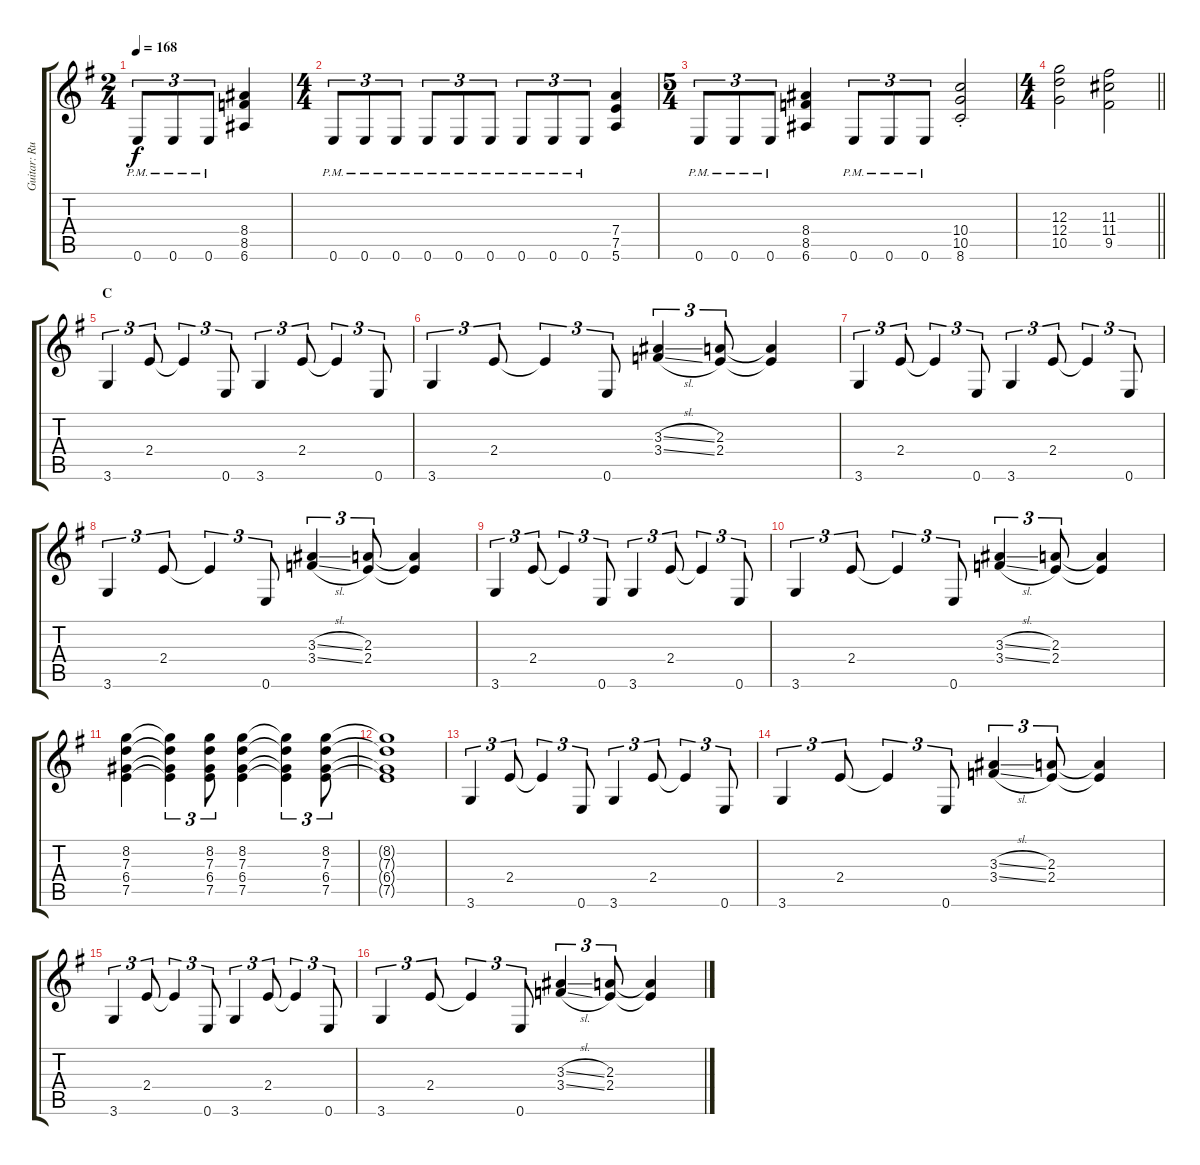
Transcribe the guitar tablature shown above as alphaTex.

\track ("Guitar: Rudolf" "Guitar: Ru") {instrument distortionguitar}
\staff {score tabs}
\tuning (E4 B3 G3 D3 A2 E2) {hide}
\ts (2 4)
\tempo 168
\clef g2
\ks g
0.6{pm}.8{tu (3 2) dy f} 0.6{pm}.8{tu (3 2)} 0.6{pm}.8{tu (3 2)} (8.4 8.5 6.6).4 |
\ts (4 4)
0.6{pm}.8{tu (3 2)} 0.6{pm}.8{tu (3 2)} 0.6{pm}.8{tu (3 2)} 0.6{pm}.8{tu (3 2)} 0.6{pm}.8{tu (3 2)} 0.6{pm}.8{tu (3 2)} 0.6{pm}.8{tu (3 2)} 0.6{pm}.8{tu (3 2)} 0.6{pm}.8{tu (3 2)} (7.4 7.5 5.6).4 |
\ts (5 4)
0.6{pm}.8{tu (3 2)} 0.6{pm}.8{tu (3 2)} 0.6{pm}.8{tu (3 2)} (8.4 8.5 6.6).4 0.6{pm}.8{tu (3 2)} 0.6{pm}.8{tu (3 2)} 0.6{pm}.8{tu (3 2)} (10.4{st} 10.5{st} 8.6{st}).2 |
\ts (4 4)
\barLineRight lightlight
(12.3 12.4 10.5).2 (11.3 11.4 9.5).2 |
\section ("" "C")
3.6.4{tu (3 2)} 2.4.8{tu (3 2)} 2.4{t}.4{tu (3 2)} 0.6.8{tu (3 2)} 3.6.4{tu (3 2)} 2.4.8{tu (3 2)} 2.4{t}.4{tu (3 2)} 0.6.8{tu (3 2)} |
3.6.4{tu (3 2)} 2.4.8{tu (3 2)} 2.4{t}.4{tu (3 2)} 0.6.8{tu (3 2)} (3.3{sl} 3.4{sl}).4{tu (3 2)} (2.3 2.4).8{tu (3 2)} (2.3{t} 2.4{t}).4 |
3.6.4{tu (3 2)} 2.4.8{tu (3 2)} 2.4{t}.4{tu (3 2)} 0.6.8{tu (3 2)} 3.6.4{tu (3 2)} 2.4.8{tu (3 2)} 2.4{t}.4{tu (3 2)} 0.6.8{tu (3 2)} |
3.6.4{tu (3 2)} 2.4.8{tu (3 2)} 2.4{t}.4{tu (3 2)} 0.6.8{tu (3 2)} (3.3{sl} 3.4{sl}).4{tu (3 2)} (2.3 2.4).8{tu (3 2)} (2.3{t} 2.4{t}).4 |
3.6.4{tu (3 2)} 2.4.8{tu (3 2)} 2.4{t}.4{tu (3 2)} 0.6.8{tu (3 2)} 3.6.4{tu (3 2)} 2.4.8{tu (3 2)} 2.4{t}.4{tu (3 2)} 0.6.8{tu (3 2)} |
3.6.4{tu (3 2)} 2.4.8{tu (3 2)} 2.4{t}.4{tu (3 2)} 0.6.8{tu (3 2)} (3.3{sl} 3.4{sl}).4{tu (3 2)} (2.3 2.4).8{tu (3 2)} (2.3{t} 2.4{t}).4 |
(8.2 7.3 6.4 7.5).4 (8.2{t} 7.3{t} 6.4{t} 7.5{t}).4{tu (3 2)} (8.2 7.3 6.4 7.5).8{tu (3 2)} (8.2 7.3 6.4 7.5).4 (8.2{t} 7.3{t} 6.4{t} 7.5{t}).4{tu (3 2)} (8.2 7.3 6.4 7.5).8{tu (3 2)} |
(8.2{t} 7.3{t} 6.4{t} 7.5{t}).1 |
3.6.4{tu (3 2)} 2.4.8{tu (3 2)} 2.4{t}.4{tu (3 2)} 0.6.8{tu (3 2)} 3.6.4{tu (3 2)} 2.4.8{tu (3 2)} 2.4{t}.4{tu (3 2)} 0.6.8{tu (3 2)} |
3.6.4{tu (3 2)} 2.4.8{tu (3 2)} 2.4{t}.4{tu (3 2)} 0.6.8{tu (3 2)} (3.3{sl} 3.4{sl}).4{tu (3 2)} (2.3 2.4).8{tu (3 2)} (2.3{t} 2.4{t}).4 |
3.6.4{tu (3 2)} 2.4.8{tu (3 2)} 2.4{t}.4{tu (3 2)} 0.6.8{tu (3 2)} 3.6.4{tu (3 2)} 2.4.8{tu (3 2)} 2.4{t}.4{tu (3 2)} 0.6.8{tu (3 2)} |
3.6.4{tu (3 2)} 2.4.8{tu (3 2)} 2.4{t}.4{tu (3 2)} 0.6.8{tu (3 2)} (3.3{sl} 3.4{sl}).4{tu (3 2)} (2.3 2.4).8{tu (3 2)} (2.3{t} 2.4{t}).4
